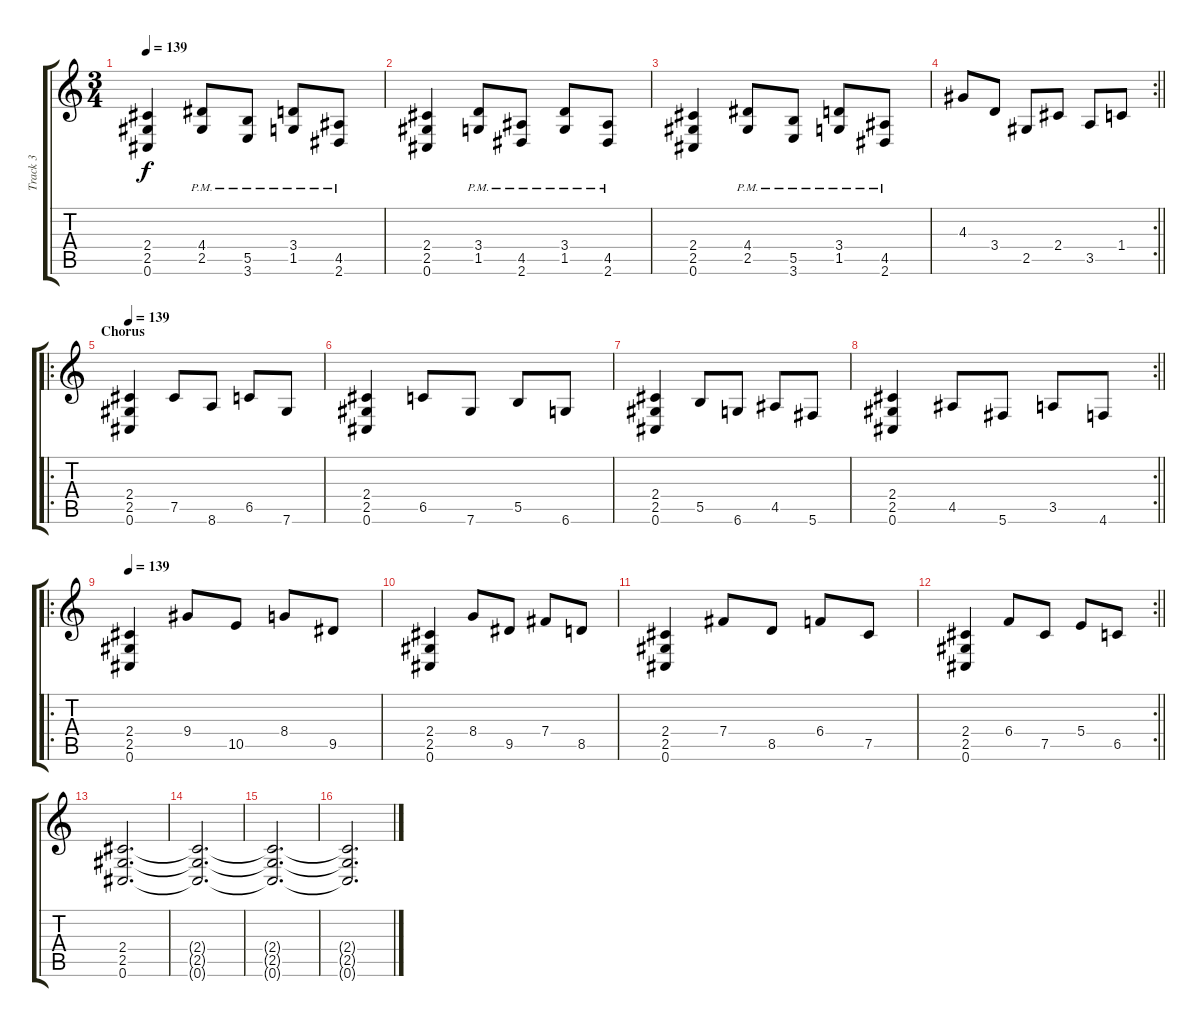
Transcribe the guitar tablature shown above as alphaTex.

\track ("Track 3" "Track 3") {instrument overdrivenguitar}
\staff {score tabs}
\tuning (Db4 Ab3 E3 B2 Gb2 Db2) {hide}
\ts (3 4)
\tempo 139
\clef g2
\ks c
(2.4 2.5 0.6).4{dy f} (4.4{pm} 2.5{pm}).8 (5.5{pm} 3.6{pm}).8 (3.4{pm} 1.5{pm}).8 (4.5{pm} 2.6{pm}).8 |
(2.4 2.5 0.6).4 (3.4{pm} 1.5{pm}).8 (4.5{pm} 2.6{pm}).8 (3.4{pm} 1.5{pm}).8 (4.5{pm} 2.6{pm}).8 |
(2.4 2.5 0.6).4 (4.4{pm} 2.5{pm}).8 (5.5{pm} 3.6{pm}).8 (3.4{pm} 1.5{pm}).8 (4.5{pm} 2.6{pm}).8 |
\rc 2
\barLineRight lightlight
4.3.8 3.4.8 2.5.8 2.4.8 3.5.8 1.4.8 |
\ro
\section ("" "Chorus")
\tempo 139
(2.4 2.5 0.6).4 7.5.8 8.6.8 6.5.8 7.6.8 |
(2.4 2.5 0.6).4 6.5.8 7.6.8 5.5.8 6.6.8 |
(2.4 2.5 0.6).4 5.5.8 6.6.8 4.5.8 5.6.8 |
\rc 2
\barLineRight lightlight
(2.4 2.5 0.6).4 4.5.8 5.6.8 3.5.8 4.6.8 |
\ro
\tempo 139
(2.4 2.5 0.6).4 9.4.8 10.5.8 8.4.8 9.5.8 |
(2.4 2.5 0.6).4 8.4.8 9.5.8 7.4.8 8.5.8 |
(2.4 2.5 0.6).4 7.4.8 8.5.8 6.4.8 7.5.8 |
\rc 2
\barLineRight lightlight
(2.4 2.5 0.6).4 6.4.8 7.5.8 5.4.8 6.5.8 |
(2.4 2.5 0.6).2{d} |
(2.4{t} 2.5{t} 0.6{t}).2{d} |
(2.4{t} 2.5{t} 0.6{t}).2{d} |
(2.4{t} 2.5{t} 0.6{t}).2{d}
